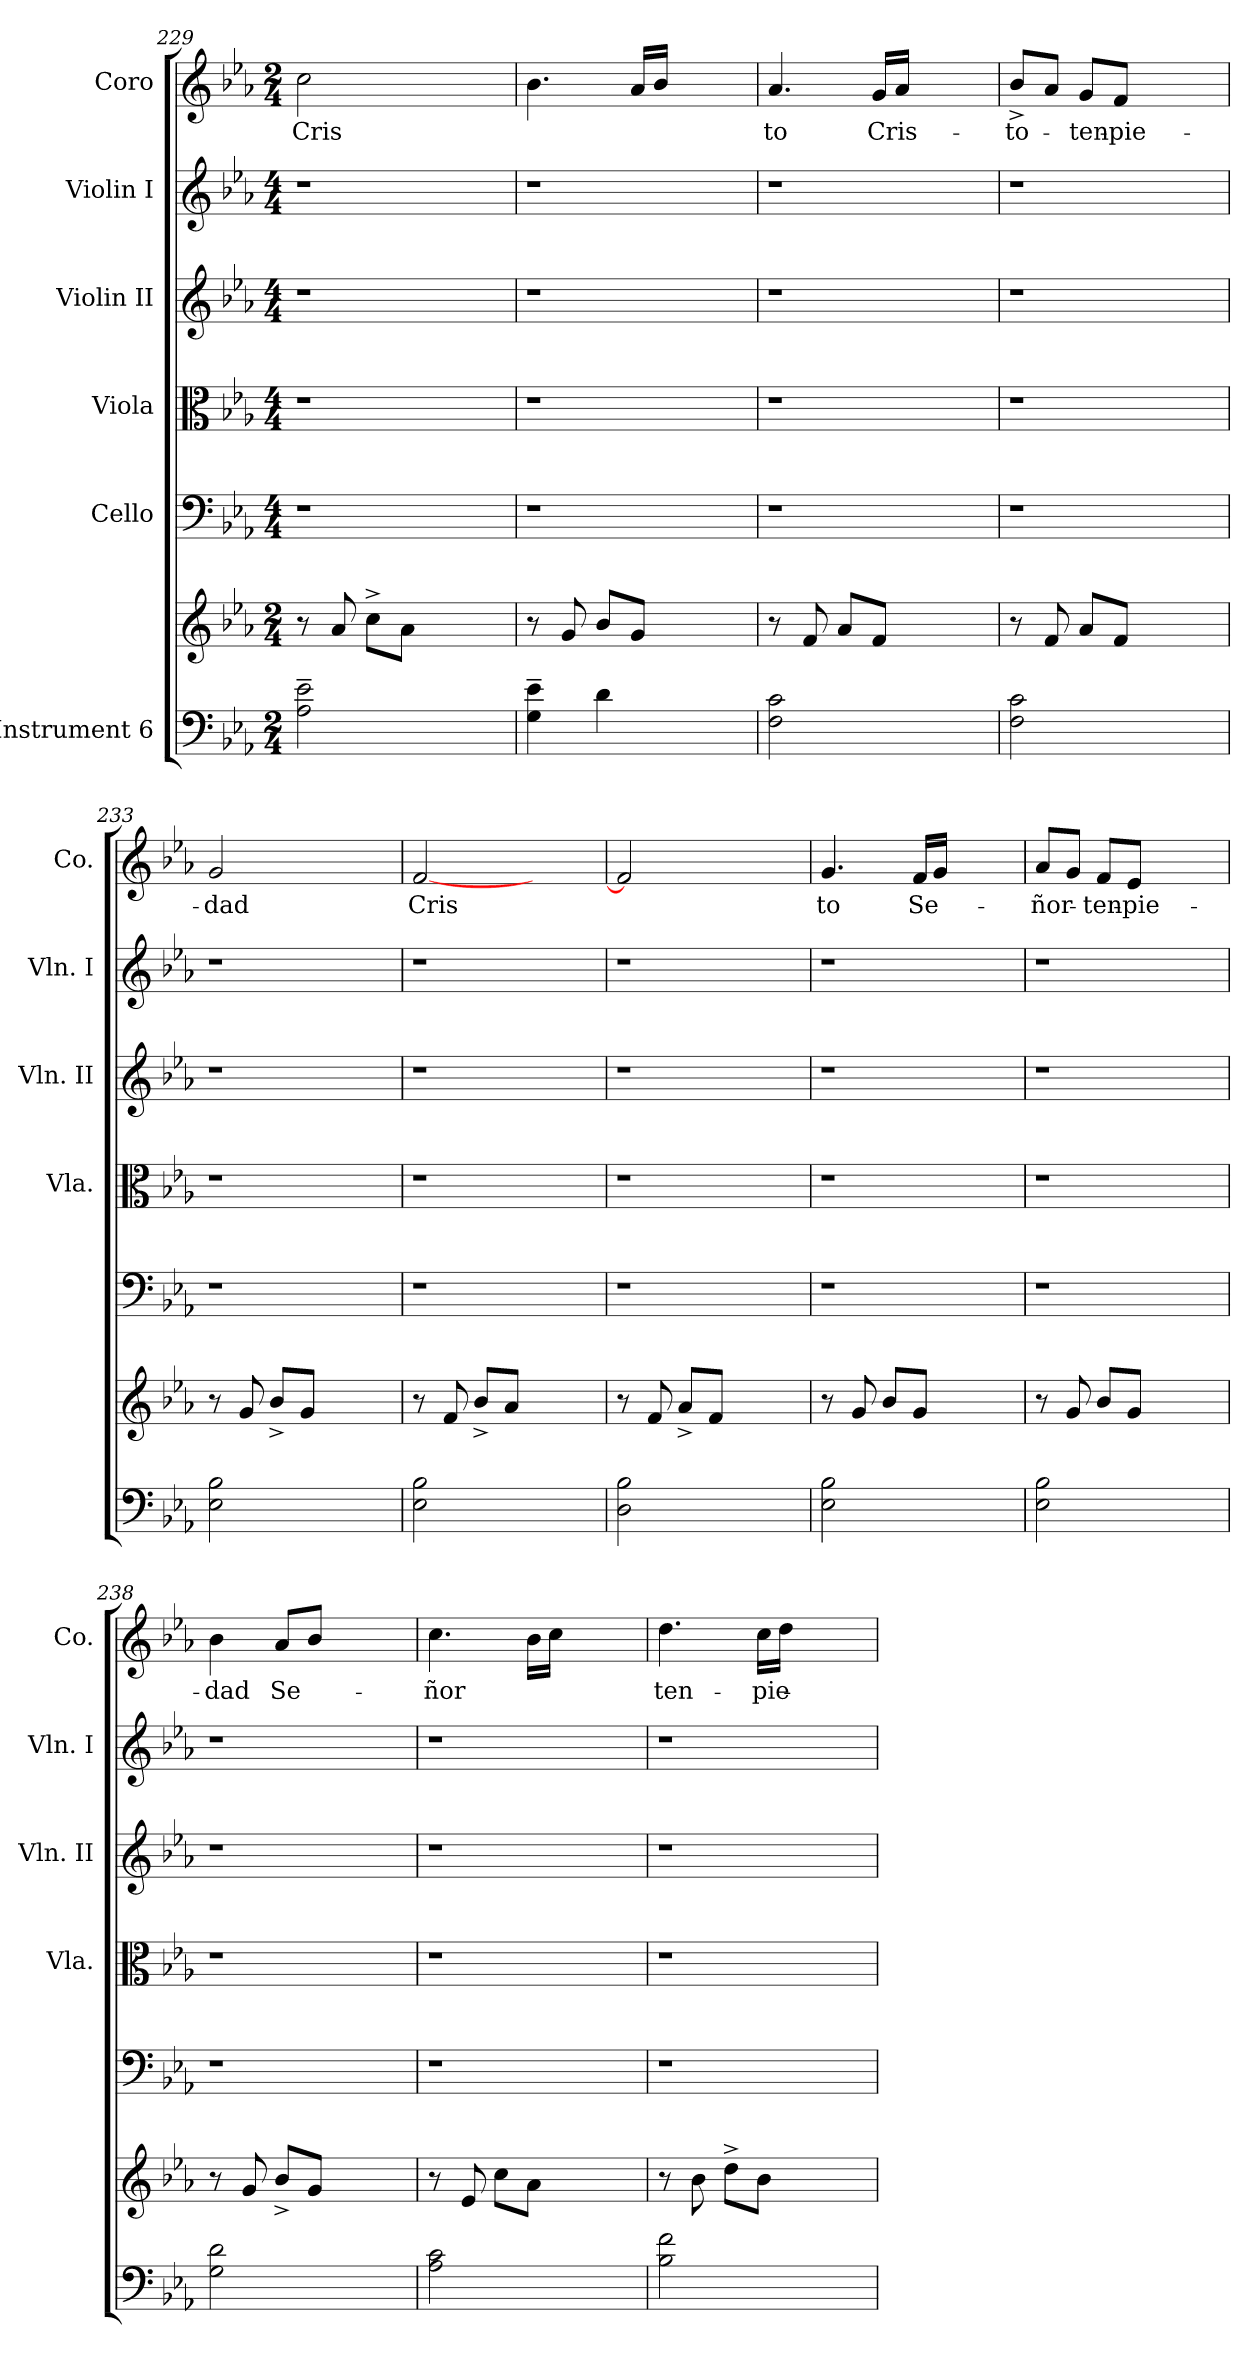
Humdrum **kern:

**kern	**kern	**kern	**kern	**kern	**kern	**kern	**text
*part6	*part6	*part5	*part4	*part3	*part2	*part1	*part1
*staff7	*staff6	*staff5	*staff4	*staff3	*staff2	*staff1	*staff1
*I"Instrument 6	*	*I"Cello	*I"Viola	*I"Violin II	*I"Violin I	*I"Coro	*
*	*	*	*I'Vla.	*I'Vln. II	*I'Vln. I	*I'Co.	*
*clefF4	*clefG2	*clefF4	*clefC3	*clefG2	*clefG2	*clefG2	*
*k[b-e-a-]	*k[b-e-a-]	*k[b-e-a-]	*k[b-e-a-]	*k[b-e-a-]	*k[b-e-a-]	*k[b-e-a-]	*
*E-:	*E-:	*E-:	*E-:	*E-:	*E-:	*E-:	*
*M2/4	*M2/4	*M4/4	*M4/4	*M4/4	*M4/4	*M2/4	*
=229	=229	=229	=229	=229	=229	=229	=229
!	!	!	!	!	!	!	!LO:LY:b
2A-\~> 2e-\~>	8r	1r	1r	1r	1r	2cc\	Cris
.	8a-/	.	.	.	.	.	.
.	8cc^<\L	.	.	.	.	.	.
.	8a-\J	.	.	.	.	.	.
2ryy	2ryy	.	.	.	.	2ryy	.
=230	=230	=230	=230	=230	=230	=230	=230
4e-\~> 4G\~>	8r	1r	1r	1r	1r	4.b-\	.
.	8g/	.	.	.	.	.	.
4d\	8b-/L	.	.	.	.	.	.
.	8g/J	.	.	.	.	16a-/L	.
.	.	.	.	.	.	16b-/J	.
2ryy	2ryy	.	.	.	.	2ryy	.
=231	=231	=231	=231	=231	=231	=231	=231
!	!	!	!	!	!	!	!LO:LY:b:cj
2F\ 2c\	8r	1r	1r	1r	1r	4.a-/	to
.	8f/	.	.	.	.	.	.
.	8a-/L	.	.	.	.	.	.
!	!	!	!	!	!	!	!LO:LY:b:cj
.	8f/J	.	.	.	.	16g/L	Cris-
.	.	.	.	.	.	16a-/J	.
2ryy	2ryy	.	.	.	.	2ryy	.
=232	=232	=232	=232	=232	=232	=232	=232
!	!	!	!	!	!	!	!LO:LY:b:cj
2F\ 2c\	8r	1r	1r	1r	1r	8b-^>/L	-to-
.	8f/	.	.	.	.	8a-/J	.
!	!	!	!	!	!	!	!LO:LY:b
.	8a-/L	.	.	.	.	8g/L	-ten-
!	!	!	!	!	!	!	!LO:LY:b:rj
.	8f/J	.	.	.	.	8f/J	-pie-
2ryy	2ryy	.	.	.	.	2ryy	.
=233	=233	=233	=233	=233	=233	=233	=233
!	!	!	!	!	!	!	!LO:LY:b:cj
2E-\ 2B-\	8r	1r	1r	1r	1r	2g/	-dad
.	8g/	.	.	.	.	.	.
.	8b-^>/L	.	.	.	.	.	.
.	8g/J	.	.	.	.	.	.
2ryy	2ryy	.	.	.	.	2ryy	.
!!LO:LB:g=z
=234	=234	=234	=234	=234	=234	=234	=234
!	!	!	!	!	!	!	!LO:LY:b
2B-\ 2E-\	8r	1r	1r	1r	1r	[<2f/	Cris
.	8f/	.	.	.	.	.	.
.	8b-^>/L	.	.	.	.	.	.
.	8a-/J	.	.	.	.	.	.
2ryy	2ryy	.	.	.	.	2ryy	.
=235	=235	=235	=235	=235	=235	=235	=235
2D\ 2B-\	8r	1r	1r	1r	1r	2f/]	.
.	8f/	.	.	.	.	.	.
.	8a-^>/L	.	.	.	.	.	.
.	8f/J	.	.	.	.	.	.
2ryy	2ryy	.	.	.	.	2ryy	.
=236	=236	=236	=236	=236	=236	=236	=236
!	!	!	!	!	!	!	!LO:LY:b:cj
2E-\ 2B-\	8r	1r	1r	1r	1r	4.g/	to
.	8g/	.	.	.	.	.	.
.	8b-/L	.	.	.	.	.	.
!	!	!	!	!	!	!	!LO:LY:b:cj
.	8g/J	.	.	.	.	16f/L	Se-
.	.	.	.	.	.	16g/J	.
2ryy	2ryy	.	.	.	.	2ryy	.
=237	=237	=237	=237	=237	=237	=237	=237
!	!	!	!	!	!	!	!LO:LY:b:cj
2E-\ 2B-\	8r	1r	1r	1r	1r	8a-/L	-ñor-
.	8g/	.	.	.	.	8g/J	.
!	!	!	!	!	!	!	!LO:LY:b
.	8b-/L	.	.	.	.	8f/L	-ten-
!	!	!	!	!	!	!	!LO:LY:b:rj
.	8g/J	.	.	.	.	8e-/J	-pie-
2ryy	2ryy	.	.	.	.	2ryy	.
=238	=238	=238	=238	=238	=238	=238	=238
!	!	!	!	!	!	!	!LO:LY:b:cj
2G\ 2d\	8r	1r	1r	1r	1r	4b-\	-dad
.	8g/	.	.	.	.	.	.
!	!	!	!	!	!	!	!LO:LY:b:cj
.	8b-^>/L	.	.	.	.	8a-/L	Se-
.	8g/J	.	.	.	.	8b-/J	.
2ryy	2ryy	.	.	.	.	2ryy	.
=239	=239	=239	=239	=239	=239	=239	=239
!	!	!	!	!	!	!	!LO:LY:b:cj
2A-\ 2c\	8r	1r	1r	1r	1r	4.cc\	-ñor
.	8e-/	.	.	.	.	.	.
.	8cc\L	.	.	.	.	.	.
.	8a-\J	.	.	.	.	16b-\L	.
.	.	.	.	.	.	16cc\J	.
2ryy	2ryy	.	.	.	.	2ryy	.
=240	=240	=240	=240	=240	=240	=240	=240
!	!	!	!	!	!	!	!LO:LY:b:cj
2B-\ 2f\	8r	1r	1r	1r	1r	4.dd\	ten-
.	8b-\	.	.	.	.	.	.
.	8dd^<\L	.	.	.	.	.	.
!	!	!	!	!	!	!	!LO:LY:b:cj
.	8b-\J	.	.	.	.	16cc\L	-pie-
.	.	.	.	.	.	16dd\J	.
2ryy	2ryy	.	.	.	.	2ryy	.
=	=	=	=	=	=	=	=
*-	*-	*-	*-	*-	*-	*-	*-
